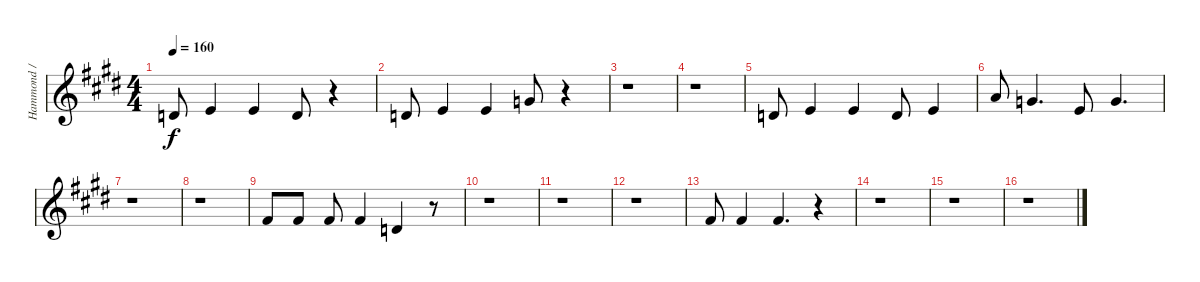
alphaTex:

\track (" Hammond / Bluie Vocals" " Hammond /") {instrument lead3calliope}
\staff {score}
\tuning (E4 B3 G3 D3 A2 E2) {hide}
\ts (4 4)
\tempo 160
\clef g2
\ks e
3.2.8{dy f} 5.2.4 5.2.4 3.2.8 r.4 |
3.2.8 5.2.4 5.2.4 3.1.8 r.4 |
r.1 |
r.1 |
3.2.8 5.2.4 5.2.4 3.2.8 5.2.4 |
5.1.8 3.1.4{d} 5.2.8 3.1.4{d} |
r.1 |
r.1 |
2.1.8 2.1.8 2.1.8 2.1.4 3.2.4 r.8 |
r.1 |
r.1 |
r.1 |
2.1.8 2.1.4 2.1.4{d} r.4 |
r.1 |
r.1 |
r.1
